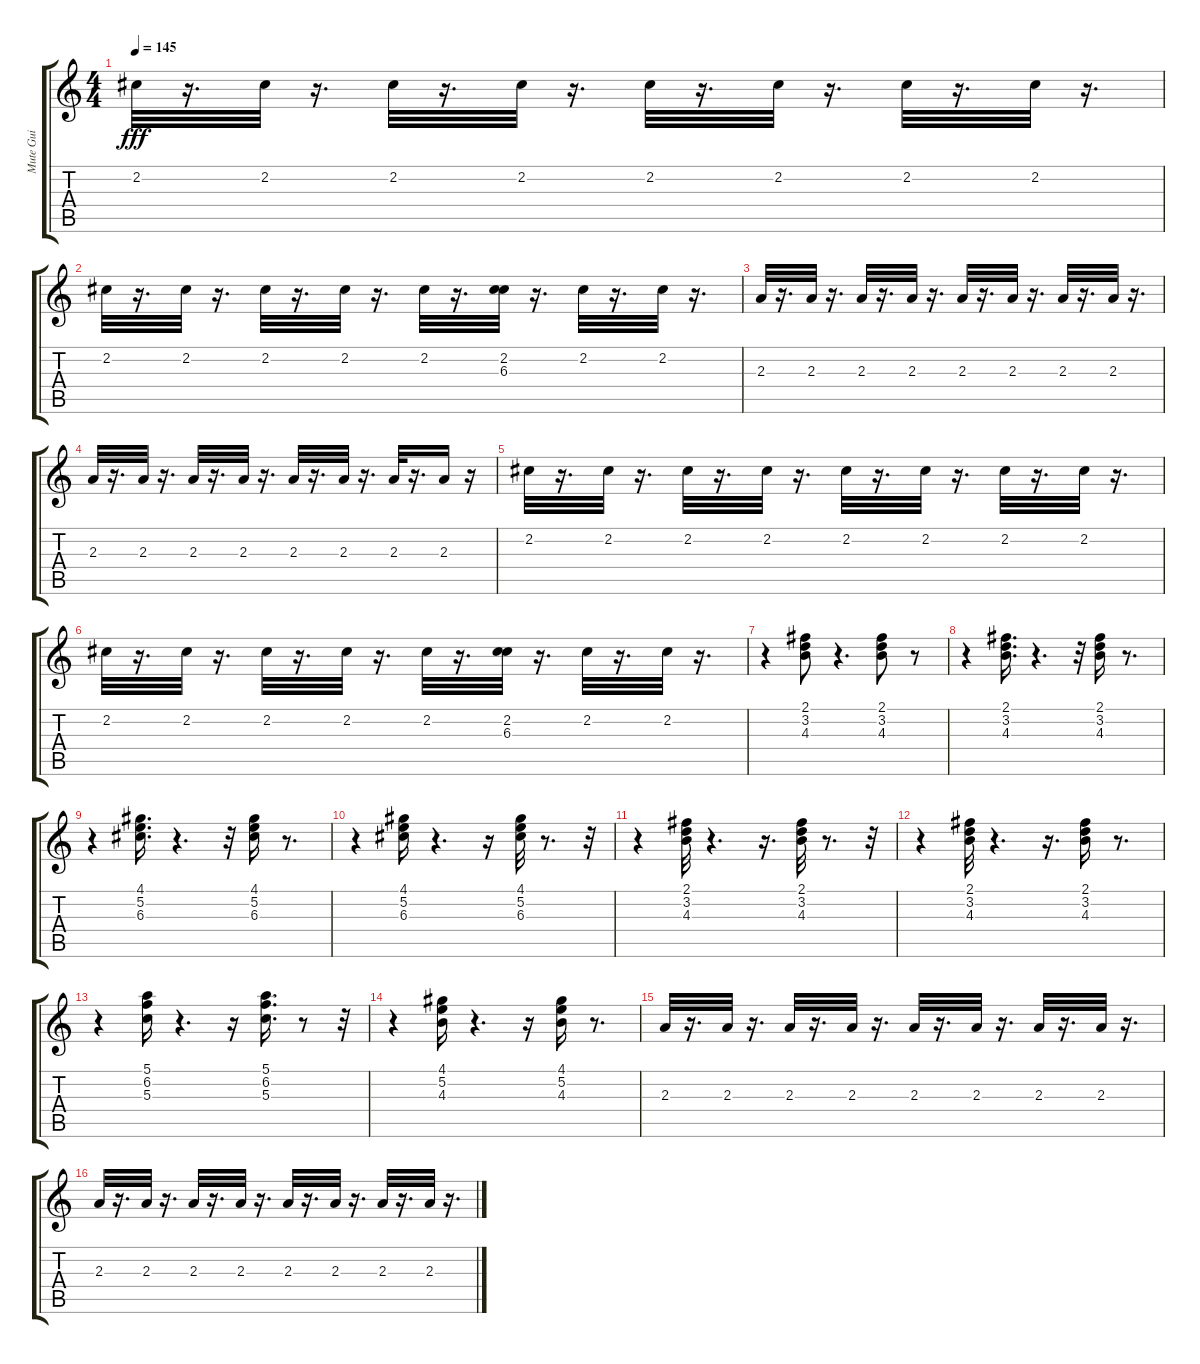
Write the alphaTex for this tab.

\track ("Mute Gui" "Mute Gui") {instrument electricguitarmuted}
\staff {score tabs}
\tuning (E4 B3 G3 D3 A2 E2) {hide}
\ts (4 4)
\tempo 145
\clef g2
\ks c
2.2.32{dy fff} r.16{d} 2.2.32 r.16{d} 2.2.32 r.16{d} 2.2.32 r.16{d} 2.2.32 r.16{d} 2.2.32 r.16{d} 2.2.32 r.16{d} 2.2.32 r.16{d} |
2.2.32 r.16{d} 2.2.32 r.16{d} 2.2.32 r.16{d} 2.2.32 r.16{d} 2.2.32 r.16{d} (2.2 6.3).32 r.16{d} 2.2.32 r.16{d} 2.2.32 r.16{d} |
2.3.32 r.16{d} 2.3.32 r.16{d} 2.3.32 r.16{d} 2.3.32 r.16{d} 2.3.32 r.16{d} 2.3.32 r.16{d} 2.3.32 r.16{d} 2.3.32 r.16{d} |
2.3.32 r.16{d} 2.3.32 r.16{d} 2.3.32 r.16{d} 2.3.32 r.16{d} 2.3.32 r.16{d} 2.3.32 r.16{d} 2.3.32 r.16{d} 2.3.16 r.16 |
2.2.32 r.16{d} 2.2.32 r.16{d} 2.2.32 r.16{d} 2.2.32 r.16{d} 2.2.32 r.16{d} 2.2.32 r.16{d} 2.2.32 r.16{d} 2.2.32 r.16{d} |
2.2.32 r.16{d} 2.2.32 r.16{d} 2.2.32 r.16{d} 2.2.32 r.16{d} 2.2.32 r.16{d} (2.2 6.3).32 r.16{d} 2.2.32 r.16{d} 2.2.32 r.16{d} |
r.4 (2.1 3.2 4.3).8 r.4{d} (2.1 3.2 4.3).8 r.8 |
r.4 (2.1 3.2 4.3).16{d} r.4{d} r.32 (2.1 3.2 4.3).16 r.8{d} |
r.4 (4.1 5.2 6.3).16{d} r.4{d} r.32 (4.1 5.2 6.3).16 r.8{d} |
r.4 (4.1 5.2 6.3).16 r.4{d} r.16 (4.1 5.2 6.3).32 r.8{d} r.32 |
r.4 (2.1 3.2 4.3).32 r.4{d} r.16{d} (2.1 3.2 4.3).32 r.8{d} r.32 |
r.4 (2.1 3.2 4.3).32 r.4{d} r.16{d} (2.1 3.2 4.3).16 r.8{d} |
r.4 (5.1 6.2 5.3).16 r.4{d} r.16 (5.1 6.2 5.3).16{d} r.8 r.32 |
r.4 (4.1 5.2 4.3).16 r.4{d} r.16 (4.1 5.2 4.3).16 r.8{d} |
2.3.32 r.16{d} 2.3.32 r.16{d} 2.3.32 r.16{d} 2.3.32 r.16{d} 2.3.32 r.16{d} 2.3.32 r.16{d} 2.3.32 r.16{d} 2.3.32 r.16{d} |
2.3.32 r.16{d} 2.3.32 r.16{d} 2.3.32 r.16{d} 2.3.32 r.16{d} 2.3.32 r.16{d} 2.3.32 r.16{d} 2.3.32 r.16{d} 2.3.32 r.16{d}
